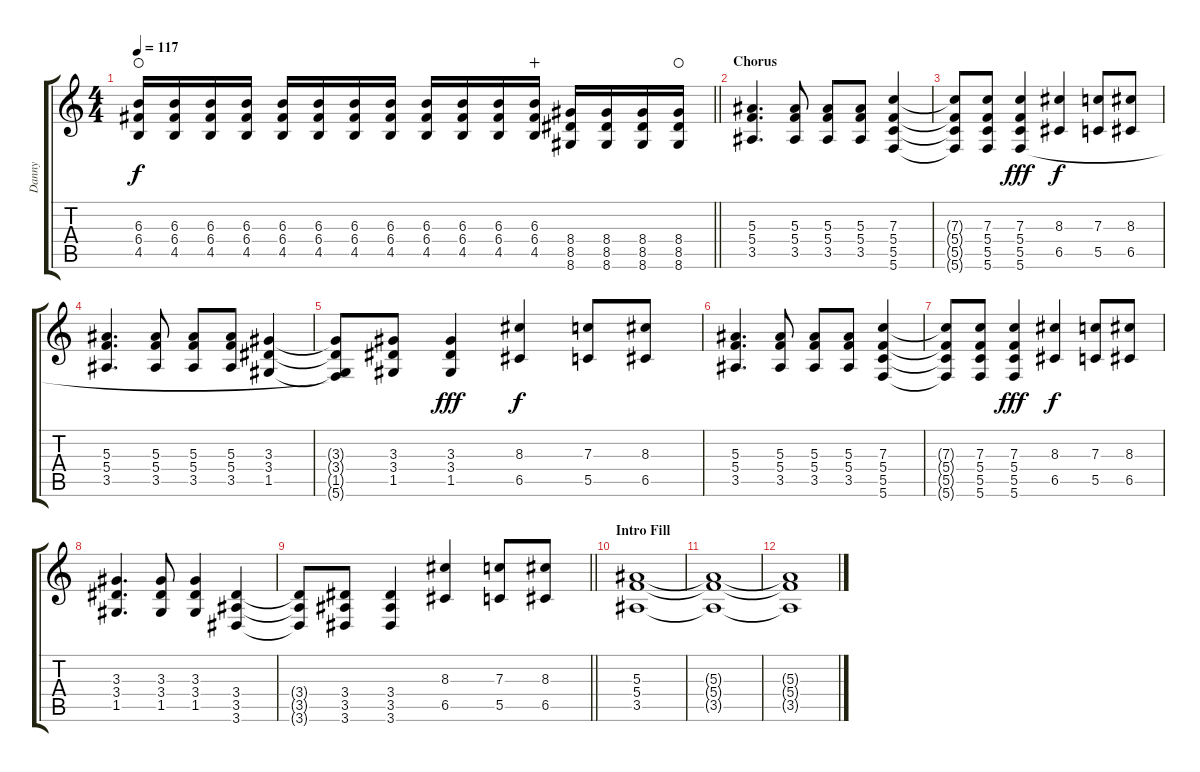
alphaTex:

\track ("Danny" "Danny") {instrument distortionguitar}
\staff {score tabs}
\tuning (D4 A3 F3 C3 G2 C2) {hide}
\ts (4 4)
\tempo 117
\clef g2
\barLineRight lightlight
\ks c
(6.3 6.4 4.5).16{dy f waho} (6.3 6.4 4.5).16 (6.3 6.4 4.5).16 (6.3 6.4 4.5).16 (6.3 6.4 4.5).16 (6.3 6.4 4.5).16 (6.3 6.4 4.5).16 (6.3 6.4 4.5).16 (6.3 6.4 4.5).16 (6.3 6.4 4.5).16 (6.3 6.4 4.5).16 (6.3 6.4 4.5).16{wahc} (8.4 8.5 8.6).16 (8.4 8.5 8.6).16 (8.4 8.5 8.6).16 (8.4 8.5 8.6).16{waho} |
\section ("" "Chorus")
(5.3 5.4 3.5).4{d} (5.3 5.4 3.5).8 (5.3 5.4 3.5).8 (5.3 5.4 3.5).8 (7.3 5.4 5.5 5.6).4 |
(7.3{t} 5.4{t} 5.5{t} 5.6{t}).8 (7.3 5.4 5.5 5.6).8 (7.3 5.4 5.5 5.6).4{dy fff} (8.3 6.5).4{dy f} (7.3 5.5).8 (8.3 6.5).8 |
(5.3 5.4 3.5).4{d} (5.3 5.4 3.5).8 (5.3 5.4 3.5).8 (5.3 5.4 3.5).8 (3.3 3.4 1.5).4 |
(3.3{t} 3.4{t} 1.5{t} 5.6{t}).8 (3.3 3.4 1.5).8 (3.3 3.4 1.5).4{dy fff} (8.3 6.5).4{dy f} (7.3 5.5).8 (8.3 6.5).8 |
(5.3 5.4 3.5).4{d} (5.3 5.4 3.5).8 (5.3 5.4 3.5).8 (5.3 5.4 3.5).8 (7.3 5.4 5.5 5.6).4 |
(7.3{t} 5.4{t} 5.5{t} 5.6{t}).8 (7.3 5.4 5.5 5.6).8 (7.3 5.4 5.5 5.6).4{dy fff} (8.3 6.5).4{dy f} (7.3 5.5).8 (8.3 6.5).8 |
(3.3 3.4 1.5).4{d} (3.3 3.4 1.5).8 (3.3 3.4 1.5).4 (3.4 3.5 3.6).4 |
\barLineRight lightlight
(3.4{t} 3.5{t} 3.6{t}).8 (3.4 3.5 3.6).8 (3.4 3.5 3.6).4 (8.3 6.5).4 (7.3 5.5).8 (8.3 6.5).8 |
\section ("" "Intro Fill")
(5.3 5.4 3.5).1{volume 0} |
(5.3{t} 5.4{t} 3.5{t}).1 |
(5.3{t} 5.4{t} 3.5{t}).1
